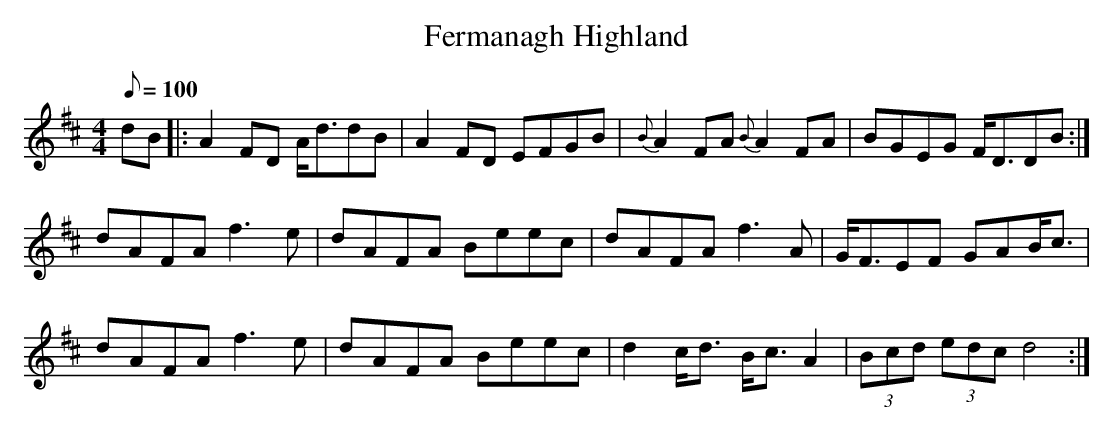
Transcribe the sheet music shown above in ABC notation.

X:1
T:Fermanagh Highland
M:4/4
L:1/8
Q:100
K:D
dB|:A2FD A<ddB|A2FD EFGB|{B}A2FA {B}A2FA|BGEG F<DDB:|!
dAFA f3e|dAFA Beec|dAFA f3A|G<FEF GAB<c|!
dAFA f3e|dAFA Beec|d2c<d B<cA2|(3Bcd (3edc d4:|!
